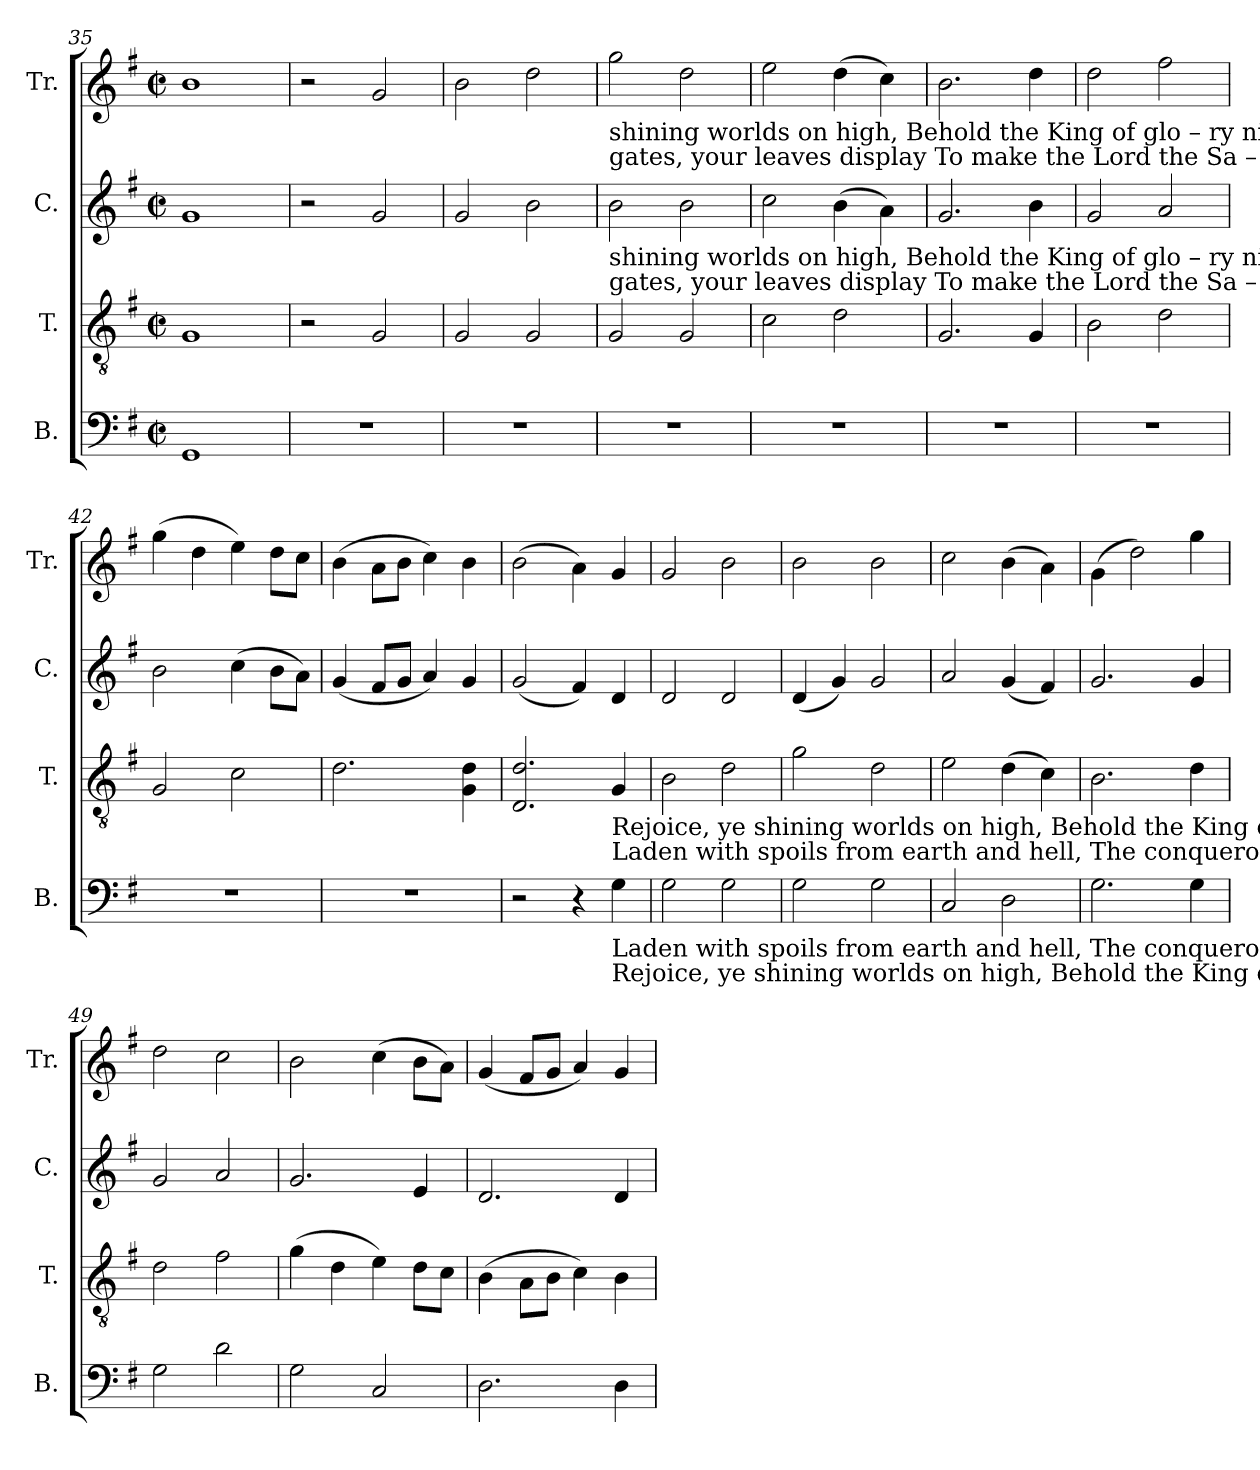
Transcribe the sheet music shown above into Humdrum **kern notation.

**kern	**kern	**kern	**kern
*part4	*part3	*part2	*part1
*staff4	*staff3	*staff2	*staff1
*I"B.	*I"T.	*I"C.	*I"Tr.
*I'B.	*I'T.	*I'C.	*I'Tr.
*clefF4	*clefGv2	*clefG2	*clefG2
*k[f#]	*k[f#]	*k[f#]	*k[f#]
*M2/2	*M2/2	*M2/2	*M2/2
*met(c|)	*met(c|)	*met(c|)	*met(c|)
=35	=35	=35	=35
1GG!	1G!	1g!	1b!
=36	=36	=36	=36
1r	2r	2r	2r
.	2G!/	2g!/	2g!/
=37	=37	=37	=37
1r	2G!/	2g!/	2b!\
.	2G!/	2b!\	2dd!\
!!LO:PB:g=z
=38	=38	=38	=38
!	!	!	!LO:TX:b:t=shining worlds on high, Behold the  King        of       glo      –     ry    nigh!  Rejoice,  ye  shining   worlds  on   high,   Behold  the King   of            glo      –     ry
!	!	!	!LO:TX:b:t=gates, your leaves display To make the Lord      the      Sa       –     vior's way&colon;  Laden  with spoils from earth and hell,   The conqueror comes with    God           to
!	!	!LO:TX:b:t=shining worlds on high, Behold the  King        of       glo      –     ry    nigh!  Rejoice,  ye  shining   worlds  on   high,   Behold  the King   of            glo      –     ry	!
!	!	!LO:TX:b:t=gates, your leaves display To make the Lord      the      Sa       –     vior's way&colon;  Laden  with spoils from earth and hell,   The conqueror comes with    God           to	!
1r	2G!/	2b!\	2gg!\
.	2G!/	2b!\	2dd!\
=39	=39	=39	=39
1r	2c!\	2cc!\	2ee!\
.	2d!\	(>4b!\	(>4dd!\
.	.	4a!\)	4cc!\)
=40	=40	=40	=40
1r	2.G!/	2.g!/	2.b!\
.	4G!/	4b!\	4dd!\
=41	=41	=41	=41
1r	2B!\	2g!/	2dd!\
.	2d!\	2a!/	2ff#!\
=42	=42	=42	=42
1r	2G!/	2b!\	(>4gg!\
.	.	.	4dd!\
.	2c!\	(>4cc!\	4ee!\)
.	.	8b!\L	8dd!\L
.	.	8a!\J)	8cc!\J
=43	=43	=43	=43
1r	2.d!\	(<4g!/	(>4b!\
.	.	8f#!/L	8a!\L
.	.	8g!/J	8b!\J
.	.	4a!/)	4cc!\)
.	4G!\ 4d!\	4g!/	4b!\
=44	=44	=44	=44
2r	2.D!/ 2.d!/	(<2g!/	(>2b!\
4r	.	4f#!/)	4a!\)
!	!LO:TX:b:t=Rejoice,  ye  shining   worlds  on   high,   Behold  the King   of            glo      –     ry	!	!
!	!LO:TX:b:t=Laden   with spoils from earth and hell,   The conqueror comes with    God           to	!	!
!LO:TX:b:t=Laden   with spoils from earth and hell,   The conqueror comes with    God           to	!	!	!
!LO:TX:b:t=Rejoice,  ye  shining   worlds  on   high,   Behold  the King   of            glo      –     ry	!	!	!
4G!\	4G!/	4d!/	4g!/
=45	=45	=45	=45
2G!\	2B!\	2d!/	2g!/
2G!\	2d!\	2d!/	2b!\
=46	=46	=46	=46
2G!\	2g!\	(<4d!/	2b!\
.	.	4g!/)	.
2G!\	2d!\	2g!/	2b!\
=47	=47	=47	=47
2C!/	2e!\	2a!/	2cc!\
2D!\	(>4d!\	(<4g!/	(>4b!\
.	4c!\)	4f#!/)	4a!\)
=48	=48	=48	=48
2.G!\	2.B!\	2.g!/	(>4g!\
.	.	.	2dd!\)
4G!\	4d!\	4g!/	4gg!\
=49	=49	=49	=49
2G!\	2d!\	2g!/	2dd!\
2d!\	2f#!\	2a!/	2cc!\
=50	=50	=50	=50
2G!\	(>4g!\	2.g!/	2b!\
.	4d!\	.	.
2C!/	4e!\)	.	(>4cc!\
.	8d!\L	4e!/	8b!\L
.	8c!\J	.	8a!\J)
=51	=51	=51	=51
2.D!\	(>4B!\	2.d!/	(<4g!/
.	8A!\L	.	8f#!/L
.	8B!\J	.	8g!/J
.	4c!\)	.	4a!/)
4D!\	4B!\	4d!/	4g!/
=	=	=	=
*-	*-	*-	*-
